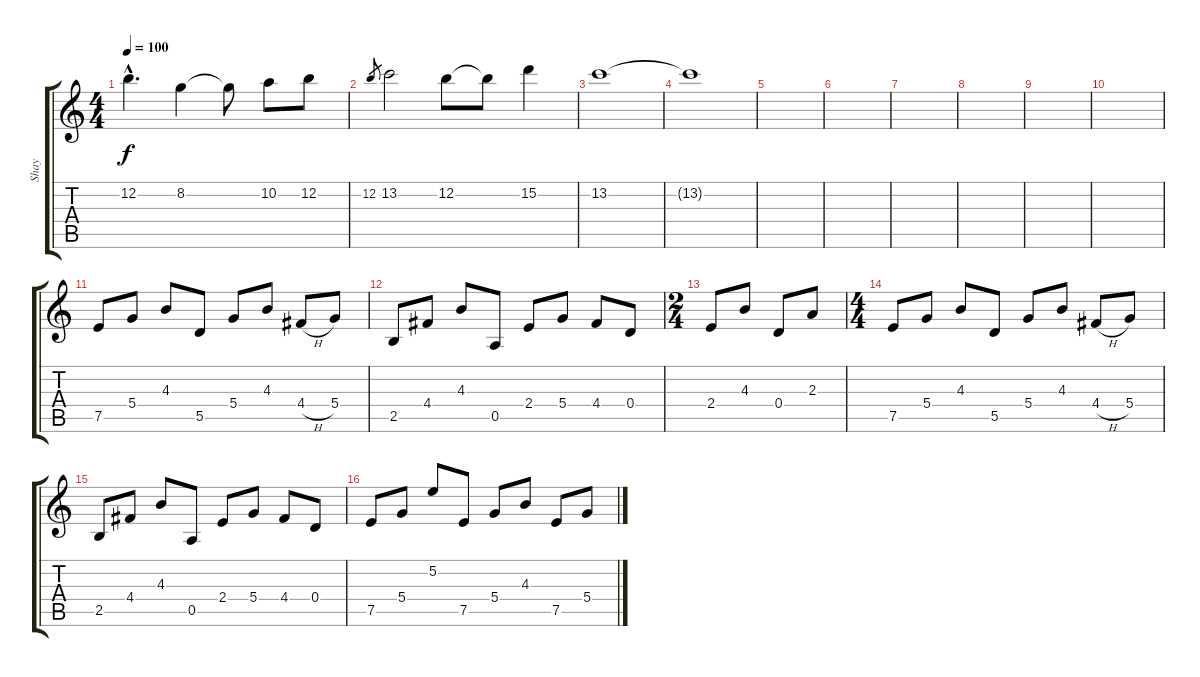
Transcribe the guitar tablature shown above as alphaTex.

\track ("Shay" "Shay") {instrument distortionguitar}
\staff {score tabs}
\tuning (E4 B3 G3 D3 A2 E2) {hide}
\ts (4 4)
\tempo 100
\clef g2
\ks c
12.2{hac}.4{d dy f} 8.2.4 8.2{t}.8 10.2.8 12.2.8 |
12.2.8{gr} 13.2.2 12.2.8 12.2{t}.8 15.2.4 |
13.2.1{volume 4} |
13.2{t}.1 |
|
|
|
|
|
|
7.5.8{instrument acousticguitarsteel} 5.4.8 4.3.8 5.5.8 5.4.8 4.3.8 4.4{h}.8 5.4.8 |
2.5.8 4.4.8 4.3.8 0.5.8 2.4.8 5.4.8 4.4.8 0.4.8 |
\ts (2 4)
2.4.8 4.3.8 0.4.8 2.3.8 |
\ts (4 4)
7.5.8{instrument acousticguitarsteel} 5.4.8 4.3.8 5.5.8 5.4.8 4.3.8 4.4{h}.8 5.4.8 |
2.5.8 4.4.8 4.3.8 0.5.8 2.4.8 5.4.8 4.4.8 0.4.8 |
7.5.8 5.4.8 5.2.8 7.5.8 5.4.8 4.3.8 7.5.8 5.4.8
